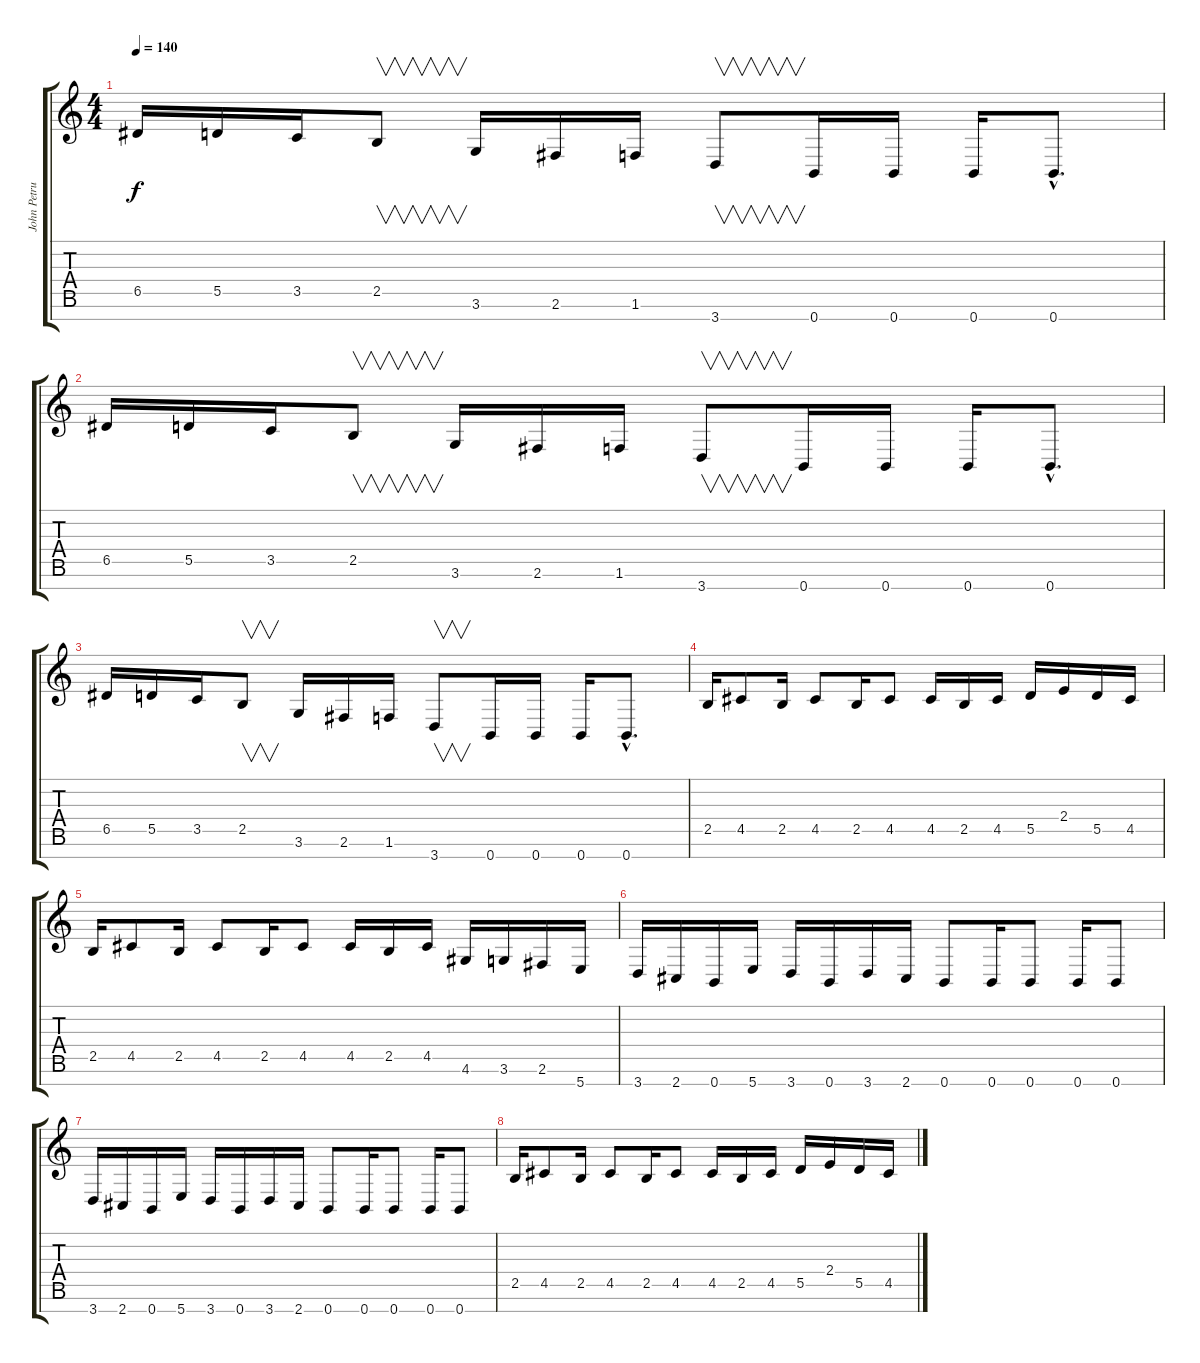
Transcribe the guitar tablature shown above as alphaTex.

\track ("John Petrucci Rhythm" "John Petru") {instrument distortionguitar}
\staff {score tabs}
\tuning (E4 B3 G3 D3 A2 E2 B1) {hide}
\ts (4 4)
\tempo 140
\clef g2
\ks c
6.5.16{dy f} 5.5.16 3.5.16 2.5.8{v} 3.6.16 2.6.16 1.6.16 3.7.8{v} 0.7.16 0.7.16 0.7.16 0.7{hac}.8{d} |
6.5.16 5.5.16 3.5.16 2.5.8{v} 3.6.16 2.6.16 1.6.16 3.7.8{v} 0.7.16 0.7.16 0.7.16 0.7{hac}.8{d} |
6.5.16 5.5.16 3.5.16 2.5.8{v} 3.6.16 2.6.16 1.6.16 3.7.8{v} 0.7.16 0.7.16 0.7.16 0.7{hac}.8{d} |
2.5.16 4.5.8 2.5.16 4.5.8 2.5.16 4.5.8 4.5.16 2.5.16 4.5.16 5.5.16 2.4.16 5.5.16 4.5.16 |
2.5.16 4.5.8 2.5.16 4.5.8 2.5.16 4.5.8 4.5.16 2.5.16 4.5.16 4.6.16 3.6.16 2.6.16 5.7.16 |
3.7.16 2.7.16 0.7.16 5.7.16 3.7.16 0.7.16 3.7.16 2.7.16 0.7.8 0.7.16 0.7.8 0.7.16 0.7.8 |
3.7.16 2.7.16 0.7.16 5.7.16 3.7.16 0.7.16 3.7.16 2.7.16 0.7.8 0.7.16 0.7.8 0.7.16 0.7.8 |
2.5.16 4.5.8 2.5.16 4.5.8 2.5.16 4.5.8 4.5.16 2.5.16 4.5.16 5.5.16 2.4.16 5.5.16 4.5.16
